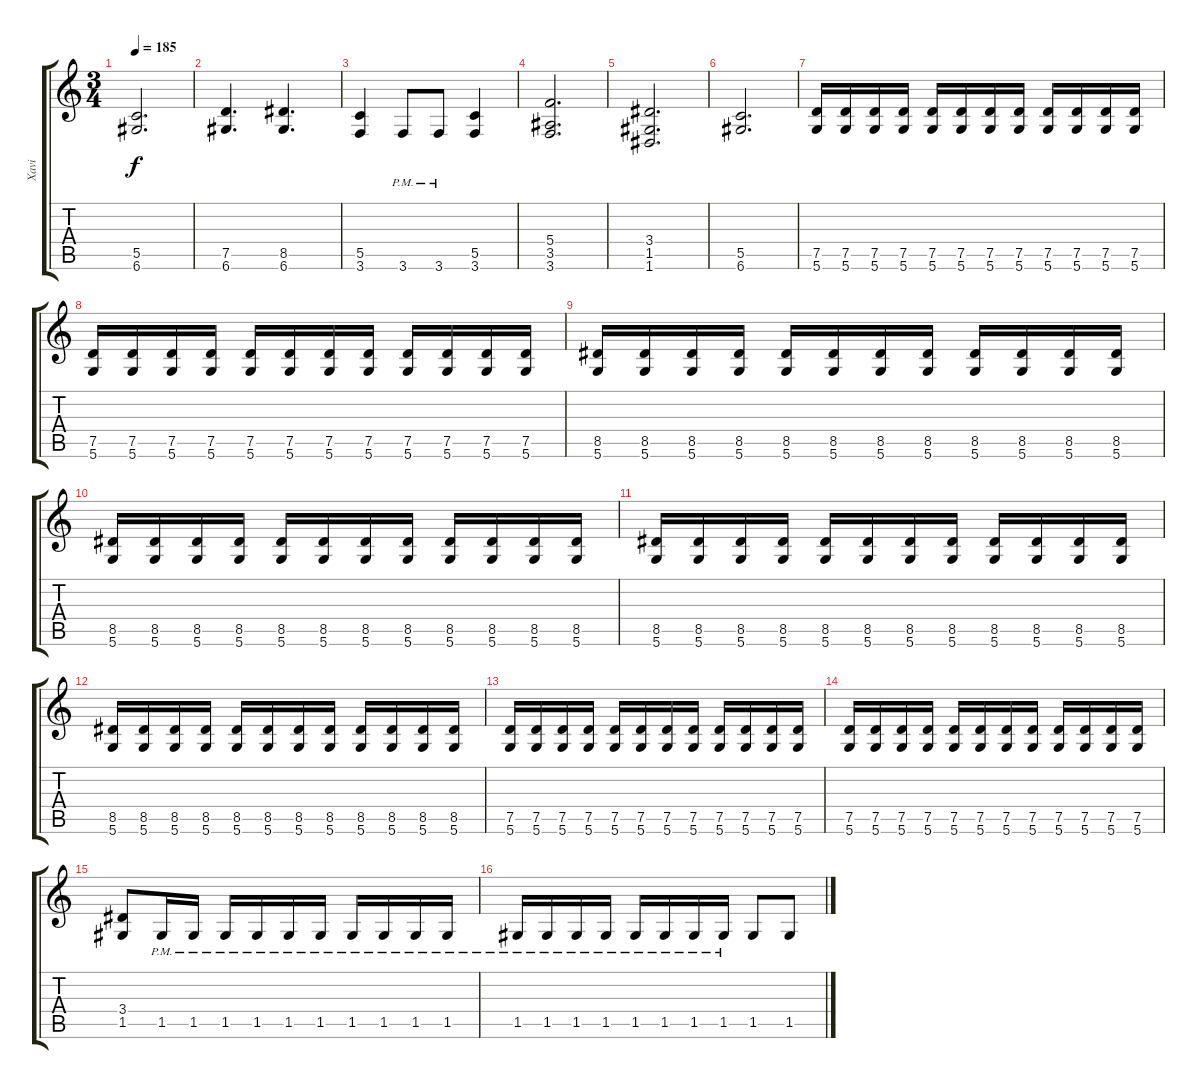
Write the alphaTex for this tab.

\track ("Xavi" "Xavi") {instrument distortionguitar}
\staff {score tabs}
\tuning (D4 A3 F3 C3 G2 D2) {hide}
\ts (3 4)
\tempo 185
\clef g2
\ks c
(5.5 6.6).2{d dy f} |
(7.5 6.6).4{d} (8.5 6.6).4{d} |
(5.5 3.6).4 3.6{pm}.8 3.6{pm}.8 (5.5 3.6).4 |
(5.4 3.5 3.6).2{d} |
(3.4 1.5 1.6).2{d} |
(5.5 6.6).2{d} |
(7.5 5.6).16 (7.5 5.6).16 (7.5 5.6).16 (7.5 5.6).16 (7.5 5.6).16 (7.5 5.6).16 (7.5 5.6).16 (7.5 5.6).16 (7.5 5.6).16 (7.5 5.6).16 (7.5 5.6).16 (7.5 5.6).16 |
(7.5 5.6).16 (7.5 5.6).16 (7.5 5.6).16 (7.5 5.6).16 (7.5 5.6).16 (7.5 5.6).16 (7.5 5.6).16 (7.5 5.6).16 (7.5 5.6).16 (7.5 5.6).16 (7.5 5.6).16 (7.5 5.6).16 |
(8.5 5.6).16 (8.5 5.6).16 (8.5 5.6).16 (8.5 5.6).16 (8.5 5.6).16 (8.5 5.6).16 (8.5 5.6).16 (8.5 5.6).16 (8.5 5.6).16 (8.5 5.6).16 (8.5 5.6).16 (8.5 5.6).16 |
(8.5 5.6).16 (8.5 5.6).16 (8.5 5.6).16 (8.5 5.6).16 (8.5 5.6).16 (8.5 5.6).16 (8.5 5.6).16 (8.5 5.6).16 (8.5 5.6).16 (8.5 5.6).16 (8.5 5.6).16 (8.5 5.6).16 |
(8.5 5.6).16 (8.5 5.6).16 (8.5 5.6).16 (8.5 5.6).16 (8.5 5.6).16 (8.5 5.6).16 (8.5 5.6).16 (8.5 5.6).16 (8.5 5.6).16 (8.5 5.6).16 (8.5 5.6).16 (8.5 5.6).16 |
(8.5 5.6).16 (8.5 5.6).16 (8.5 5.6).16 (8.5 5.6).16 (8.5 5.6).16 (8.5 5.6).16 (8.5 5.6).16 (8.5 5.6).16 (8.5 5.6).16 (8.5 5.6).16 (8.5 5.6).16 (8.5 5.6).16 |
(7.5 5.6).16 (7.5 5.6).16 (7.5 5.6).16 (7.5 5.6).16 (7.5 5.6).16 (7.5 5.6).16 (7.5 5.6).16 (7.5 5.6).16 (7.5 5.6).16 (7.5 5.6).16 (7.5 5.6).16 (7.5 5.6).16 |
(7.5 5.6).16 (7.5 5.6).16 (7.5 5.6).16 (7.5 5.6).16 (7.5 5.6).16 (7.5 5.6).16 (7.5 5.6).16 (7.5 5.6).16 (7.5 5.6).16 (7.5 5.6).16 (7.5 5.6).16 (7.5 5.6).16 |
(3.4 1.5).8 1.5{pm}.16 1.5{pm}.16 1.5{pm}.16 1.5{pm}.16 1.5{pm}.16 1.5{pm}.16 1.5{pm}.16 1.5{pm}.16 1.5{pm}.16 1.5{pm}.16 |
1.5{pm}.16 1.5{pm}.16 1.5{pm}.16 1.5{pm}.16 1.5{pm}.16 1.5{pm}.16 1.5{pm}.16 1.5{pm}.16 1.5.8 1.5.8
